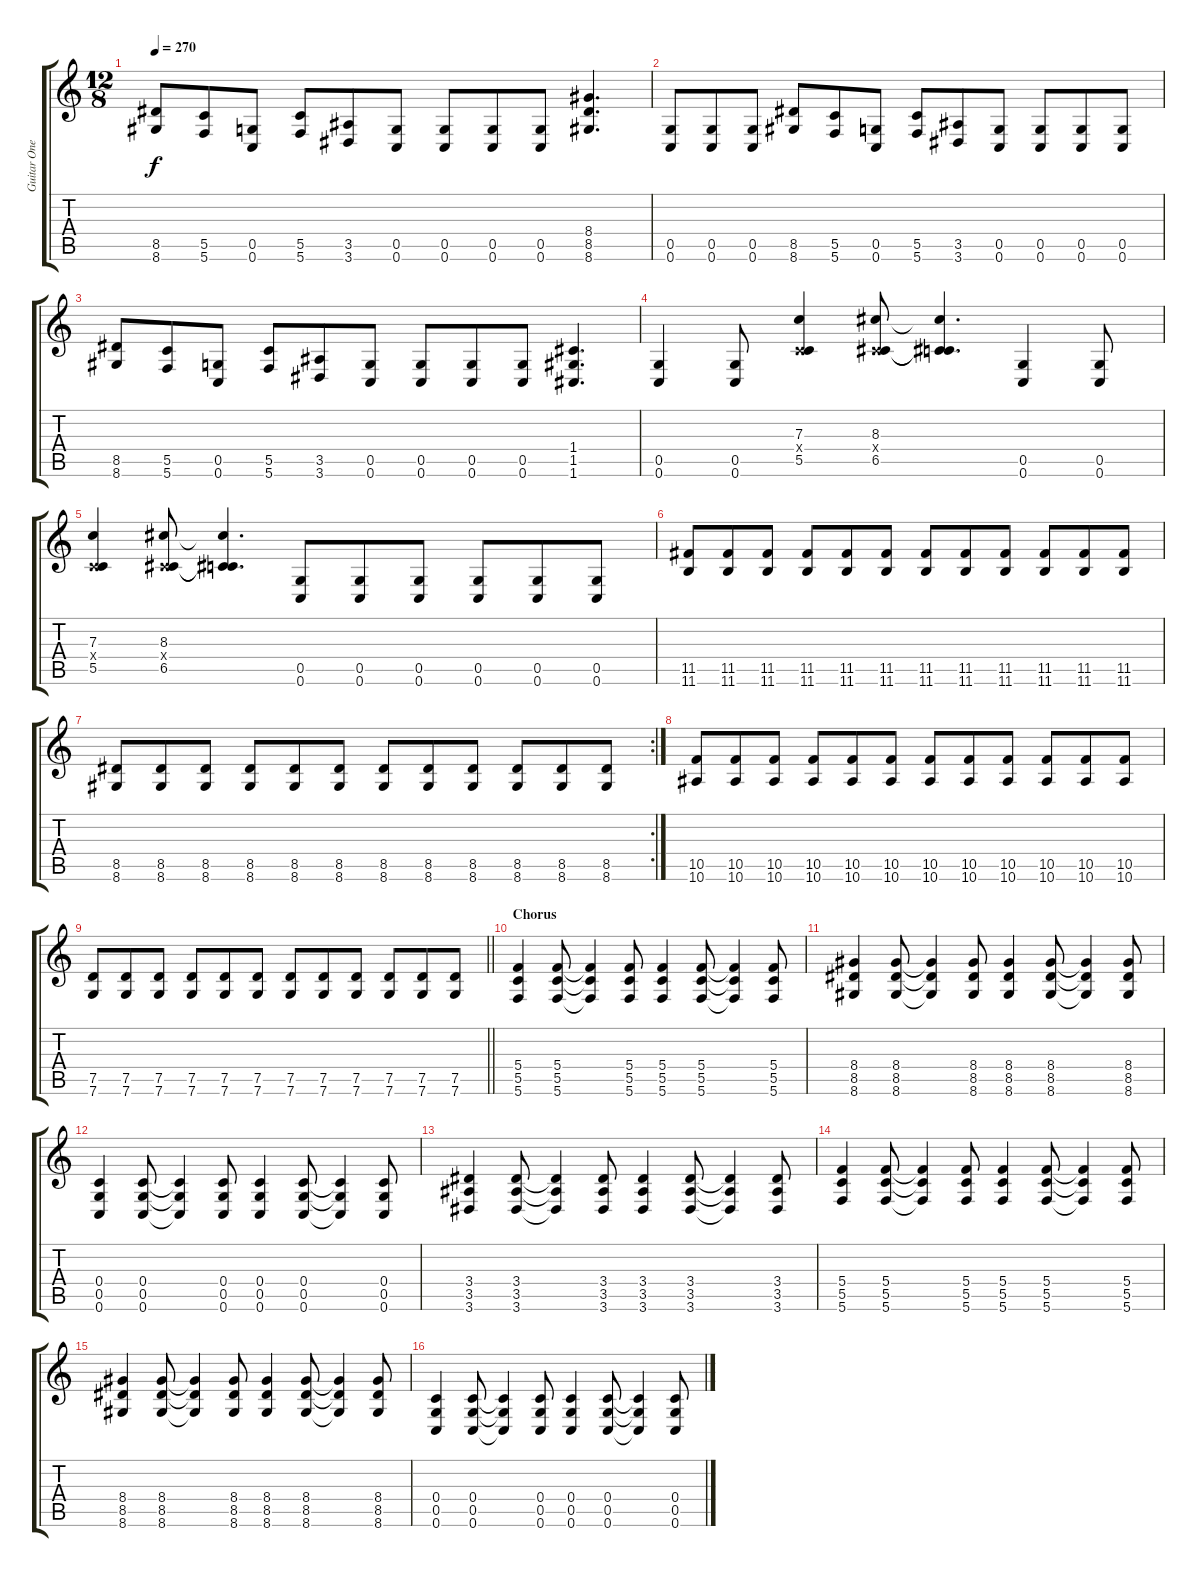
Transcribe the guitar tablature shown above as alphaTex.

\track ("Guitar One" "Guitar One") {instrument overdrivenguitar}
\staff {score tabs}
\tuning (D4 A3 F3 C3 G2 C2) {hide}
\ts (12 8)
\tempo 270
\clef g2
\ks c
(8.5 8.6).8{dy f} (5.5 5.6).8 (0.5 0.6).8 (5.5 5.6).8 (3.5 3.6).8 (0.5 0.6).8 (0.5 0.6).8 (0.5 0.6).8 (0.5 0.6).8 (8.4 8.5 8.6).4{d} |
(0.5 0.6).8 (0.5 0.6).8 (0.5 0.6).8 (8.5 8.6).8 (5.5 5.6).8 (0.5 0.6).8 (5.5 5.6).8 (3.5 3.6).8 (0.5 0.6).8 (0.5 0.6).8 (0.5 0.6).8 (0.5 0.6).8 |
(8.5 8.6).8 (5.5 5.6).8 (0.5 0.6).8 (5.5 5.6).8 (3.5 3.6).8 (0.5 0.6).8 (0.5 0.6).8 (0.5 0.6).8 (0.5 0.6).8 (1.4 1.5 1.6).4{d} |
(0.5 0.6).4 (0.5 0.6).8 (7.3 0.4{x} 5.5).4 (8.3 0.4{x} 6.5).8 (8.3{t} 0.4{t} 6.5{t}).4{d} (0.5 0.6).4 (0.5 0.6).8 |
(7.3 0.4{x} 5.5).4 (8.3 0.4{x} 6.5).8 (8.3{t} 0.4{t} 6.5{t}).4{d} (0.5 0.6).8 (0.5 0.6).8 (0.5 0.6).8 (0.5 0.6).8 (0.5 0.6).8 (0.5 0.6).8 |
(11.5 11.6).8 (11.5 11.6).8 (11.5 11.6).8 (11.5 11.6).8 (11.5 11.6).8 (11.5 11.6).8 (11.5 11.6).8 (11.5 11.6).8 (11.5 11.6).8 (11.5 11.6).8 (11.5 11.6).8 (11.5 11.6).8 |
\rc 2
(8.5 8.6).8 (8.5 8.6).8 (8.5 8.6).8 (8.5 8.6).8 (8.5 8.6).8 (8.5 8.6).8 (8.5 8.6).8 (8.5 8.6).8 (8.5 8.6).8 (8.5 8.6).8 (8.5 8.6).8 (8.5 8.6).8 |
(10.5 10.6).8 (10.5 10.6).8 (10.5 10.6).8 (10.5 10.6).8 (10.5 10.6).8 (10.5 10.6).8 (10.5 10.6).8 (10.5 10.6).8 (10.5 10.6).8 (10.5 10.6).8 (10.5 10.6).8 (10.5 10.6).8 |
\barLineRight lightlight
(7.5 7.6).8 (7.5 7.6).8 (7.5 7.6).8 (7.5 7.6).8 (7.5 7.6).8 (7.5 7.6).8 (7.5 7.6).8 (7.5 7.6).8 (7.5 7.6).8 (7.5 7.6).8 (7.5 7.6).8 (7.5 7.6).8 |
\section ("" "Chorus")
(5.4 5.5 5.6).4 (5.4 5.5 5.6).8 (5.4{t} 5.5{t} 5.6{t}).4 (5.4 5.5 5.6).8 (5.4 5.5 5.6).4 (5.4 5.5 5.6).8 (5.4{t} 5.5{t} 5.6{t}).4 (5.4 5.5 5.6).8 |
(8.4 8.5 8.6).4 (8.4 8.5 8.6).8 (8.4{t} 8.5{t} 8.6{t}).4 (8.4 8.5 8.6).8 (8.4 8.5 8.6).4 (8.4 8.5 8.6).8 (8.4{t} 8.5{t} 8.6{t}).4 (8.4 8.5 8.6).8 |
(0.4 0.5 0.6).4 (0.4 0.5 0.6).8 (0.4{t} 0.5{t} 0.6{t}).4 (0.4 0.5 0.6).8 (0.4 0.5 0.6).4 (0.4 0.5 0.6).8 (0.4{t} 0.5{t} 0.6{t}).4 (0.4 0.5 0.6).8 |
(3.4 3.5 3.6).4 (3.4 3.5 3.6).8 (3.4{t} 3.5{t} 3.6{t}).4 (3.4 3.5 3.6).8 (3.4 3.5 3.6).4 (3.4 3.5 3.6).8 (3.4{t} 3.5{t} 3.6{t}).4 (3.4 3.5 3.6).8 |
(5.4 5.5 5.6).4 (5.4 5.5 5.6).8 (5.4{t} 5.5{t} 5.6{t}).4 (5.4 5.5 5.6).8 (5.4 5.5 5.6).4 (5.4 5.5 5.6).8 (5.4{t} 5.5{t} 5.6{t}).4 (5.4 5.5 5.6).8 |
(8.4 8.5 8.6).4 (8.4 8.5 8.6).8 (8.4{t} 8.5{t} 8.6{t}).4 (8.4 8.5 8.6).8 (8.4 8.5 8.6).4 (8.4 8.5 8.6).8 (8.4{t} 8.5{t} 8.6{t}).4 (8.4 8.5 8.6).8 |
(0.4 0.5 0.6).4 (0.4 0.5 0.6).8 (0.4{t} 0.5{t} 0.6{t}).4 (0.4 0.5 0.6).8 (0.4 0.5 0.6).4 (0.4 0.5 0.6).8 (0.4{t} 0.5{t} 0.6{t}).4 (0.4 0.5 0.6).8
